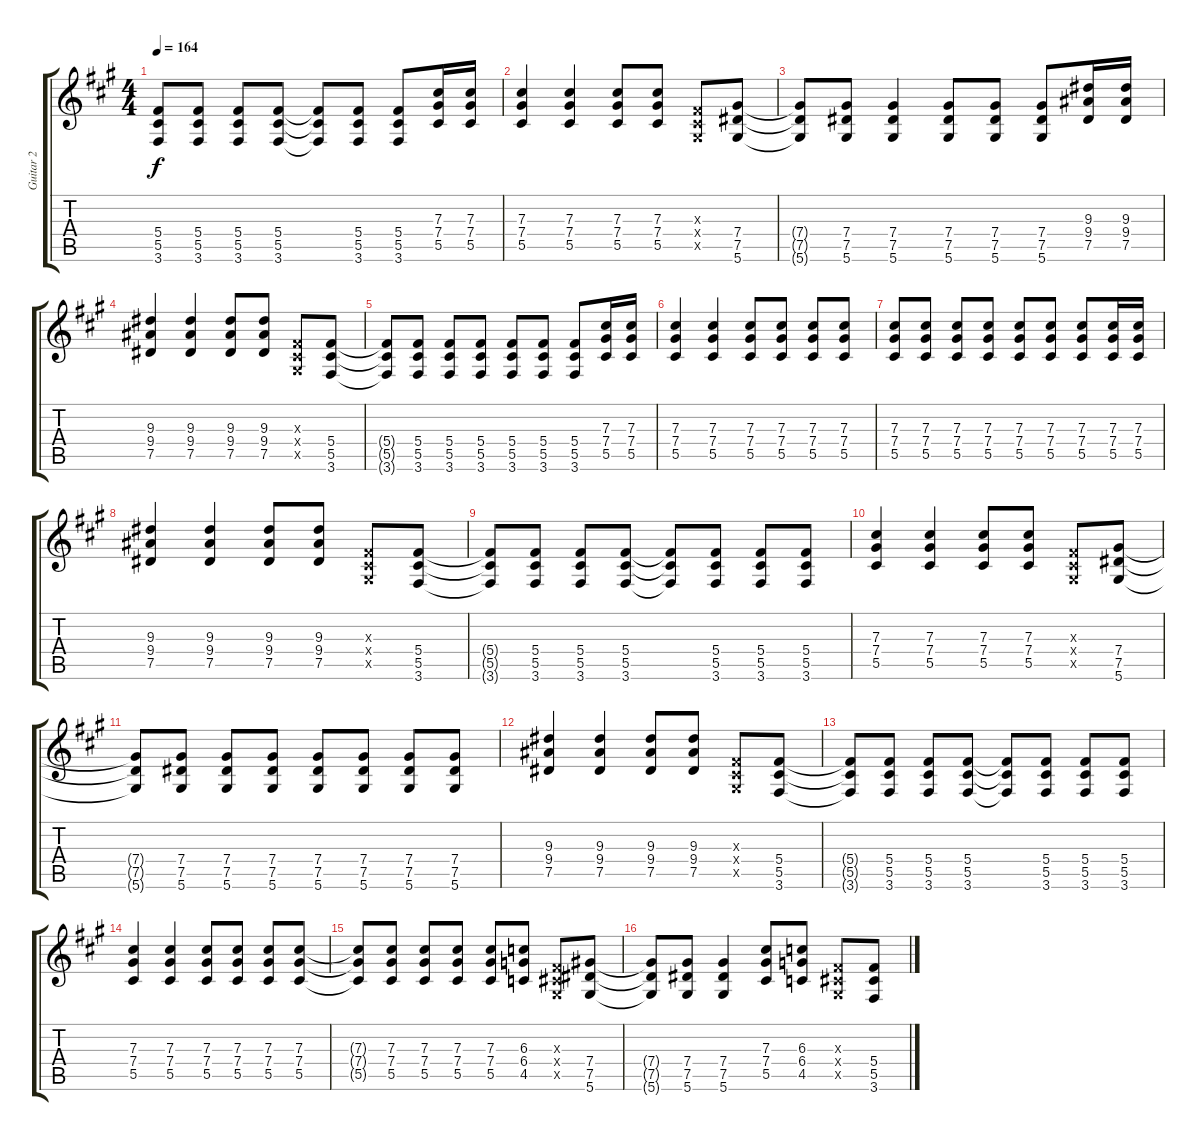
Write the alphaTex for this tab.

\track ("Guitar 2" "Guitar 2") {instrument distortionguitar}
\staff {score tabs}
\tuning (Eb4 Bb3 Gb3 Db3 Ab2 Eb2) {hide}
\ts (4 4)
\tempo 164
\clef g2
\ks a
(5.4{t} 5.5{t} 3.6{t}).8{dy f} (5.4 5.5 3.6).8 (5.4 5.5 3.6).8 (5.4 5.5 3.6).8 (5.4{t} 5.5{t} 3.6{t}).8 (5.4 5.5 3.6).8 (5.4 5.5 3.6).8 (7.3 7.4 5.5).16 (7.3 7.4 5.5).16 |
(7.3 7.4 5.5).4 (7.3 7.4 5.5).4 (7.3 7.4 5.5).8 (7.3 7.4 5.5).8 (0.3{x} 0.4{x} 0.5{x}).8 (7.4 7.5 5.6).8 |
(7.4{t} 7.5{t} 5.6{t}).8 (7.4 7.5 5.6).8 (7.4 7.5 5.6).4 (7.4 7.5 5.6).8 (7.4 7.5 5.6).8 (7.4 7.5 5.6).8 (9.3 9.4 7.5).16 (9.3 9.4 7.5).16 |
(9.3 9.4 7.5).4 (9.3 9.4 7.5).4 (9.3 9.4 7.5).8 (9.3 9.4 7.5).8 (0.3{x} 0.4{x} 0.5{x}).8 (5.4 5.5 3.6).8 |
(5.4{t} 5.5{t} 3.6{t}).8 (5.4 5.5 3.6).8 (5.4 5.5 3.6).8 (5.4 5.5 3.6).8 (5.4 5.5 3.6).8 (5.4 5.5 3.6).8 (5.4 5.5 3.6).8 (7.3 7.4 5.5).16 (7.3 7.4 5.5).16 |
(7.3 7.4 5.5).4 (7.3 7.4 5.5).4 (7.3 7.4 5.5).8 (7.3 7.4 5.5).8 (7.3 7.4 5.5).8 (7.3 7.4 5.5).8 |
(7.3 7.4 5.5).8 (7.3 7.4 5.5).8 (7.3 7.4 5.5).8 (7.3 7.4 5.5).8 (7.3 7.4 5.5).8 (7.3 7.4 5.5).8 (7.3 7.4 5.5).8 (7.3 7.4 5.5).16 (7.3 7.4 5.5).16 |
(9.3 9.4 7.5).4 (9.3 9.4 7.5).4 (9.3 9.4 7.5).8 (9.3 9.4 7.5).8 (0.3{x} 0.4{x} 0.5{x}).8 (5.4 5.5 3.6).8 |
(5.4{t} 5.5{t} 3.6{t}).8 (5.4 5.5 3.6).8 (5.4 5.5 3.6).8 (5.4 5.5 3.6).8 (5.4{t} 5.5{t} 3.6{t}).8 (5.4 5.5 3.6).8 (5.4 5.5 3.6).8 (5.4 5.5 3.6).8 |
(7.3 7.4 5.5).4 (7.3 7.4 5.5).4 (7.3 7.4 5.5).8 (7.3 7.4 5.5).8 (0.3{x} 0.4{x} 0.5{x}).8 (7.4 7.5 5.6).8 |
(7.4{t} 7.5{t} 5.6{t}).8 (7.4 7.5 5.6).8 (7.4 7.5 5.6).8 (7.4 7.5 5.6).8 (7.4 7.5 5.6).8 (7.4 7.5 5.6).8 (7.4 7.5 5.6).8 (7.4 7.5 5.6).8 |
(9.3 9.4 7.5).4 (9.3 9.4 7.5).4 (9.3 9.4 7.5).8 (9.3 9.4 7.5).8 (0.3{x} 0.4{x} 0.5{x}).8 (5.4 5.5 3.6).8 |
(5.4{t} 5.5{t} 3.6{t}).8 (5.4 5.5 3.6).8 (5.4 5.5 3.6).8 (5.4 5.5 3.6).8 (5.4{t} 5.5{t} 3.6{t}).8 (5.4 5.5 3.6).8 (5.4 5.5 3.6).8 (5.4 5.5 3.6).8 |
(7.3 7.4 5.5).4 (7.3 7.4 5.5).4 (7.3 7.4 5.5).8 (7.3 7.4 5.5).8 (7.3 7.4 5.5).8 (7.3 7.4 5.5).8 |
(7.3{t} 7.4{t} 5.5{t}).8 (7.3 7.4 5.5).8 (7.3 7.4 5.5).8 (7.3 7.4 5.5).8 (7.3 7.4 5.5).8 (6.3 6.4 4.5).8 (0.3{x} 0.4{x} 0.5{x}).8 (7.4 7.5 5.6).8 |
(7.4{t} 7.5{t} 5.6{t}).8 (7.4 7.5 5.6).8 (7.4 7.5 5.6).4 (7.3 7.4 5.5).8 (6.3 6.4 4.5).8 (0.3{x} 0.4{x} 0.5{x}).8 (5.4 5.5 3.6).8
